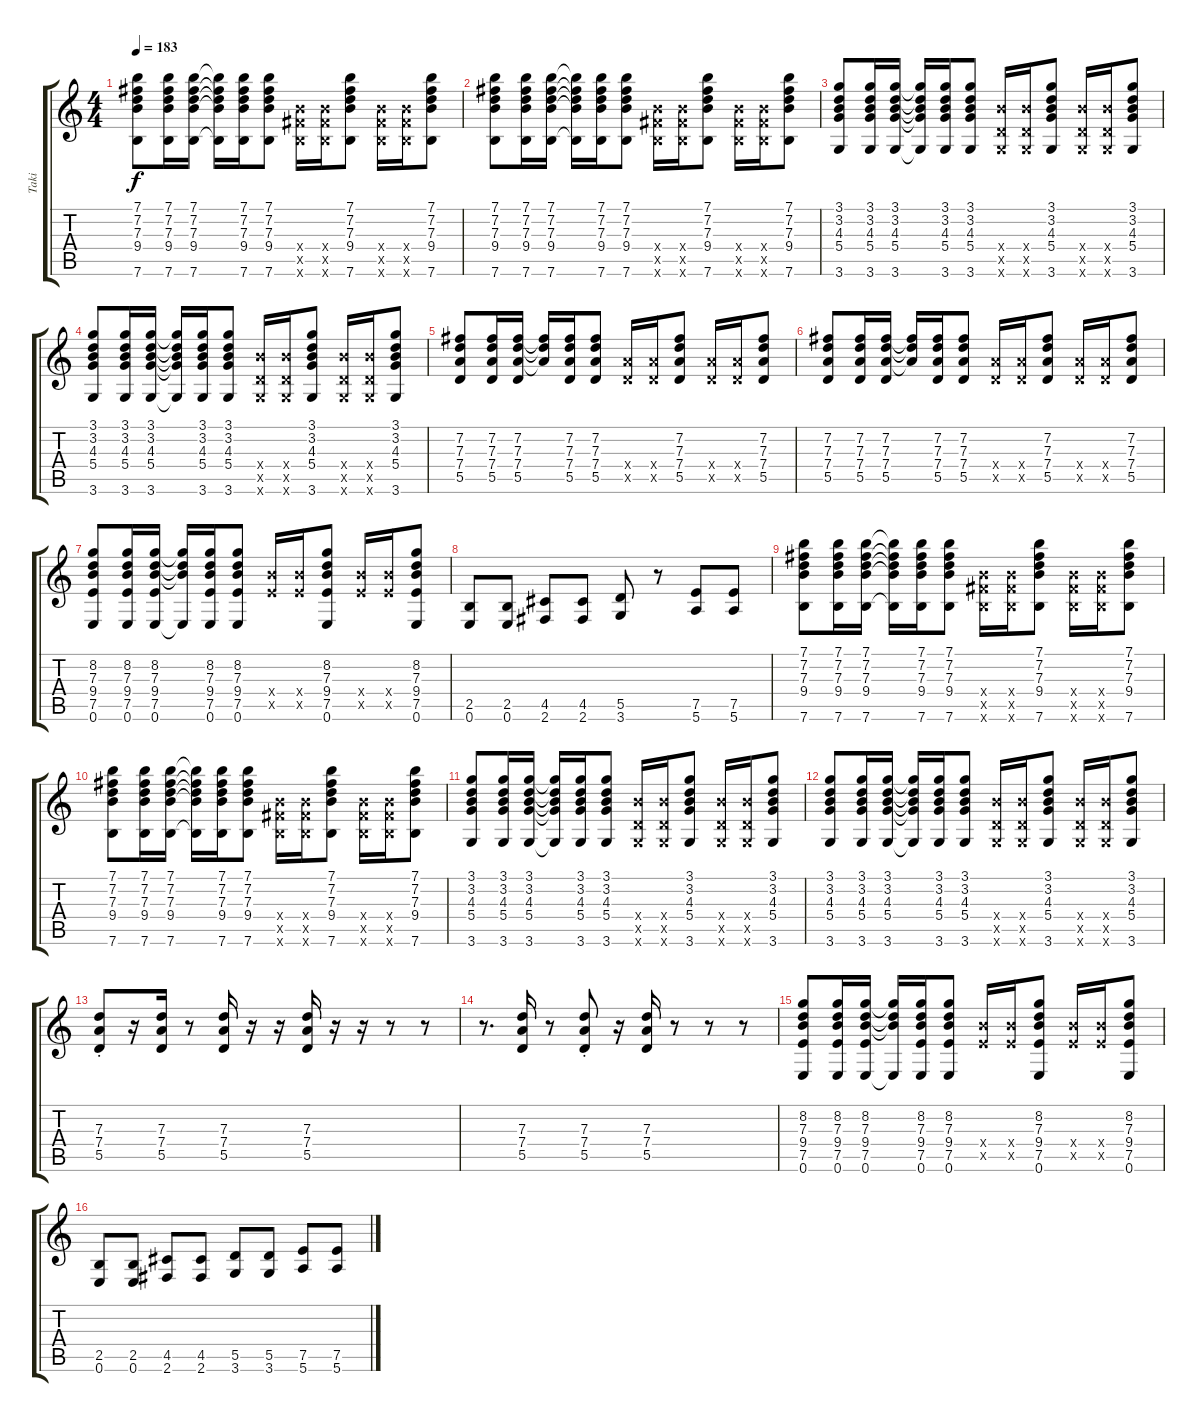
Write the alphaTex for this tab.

\track ("Taki" "Taki") {instrument distortionguitar}
\staff {score tabs}
\tuning (E4 B3 G3 D3 A2 E2) {hide}
\ts (4 4)
\tempo 183
\clef g2
\ks c
(7.1 7.2 7.3 9.4 7.6).8{dy f} (7.1 7.2 7.3 9.4 7.6).16 (7.1 7.2 7.3 9.4 7.6).16 (7.1{t} 7.2{t} 7.3{t} 9.4{t} 7.6{t}).16 (7.1 7.2 7.3 9.4 7.6).16 (7.1 7.2 7.3 9.4 7.6).8 (9.4{x} 9.5{x} 7.6{x}).16 (9.4{x} 9.5{x} 7.6{x}).16 (7.1 7.2 7.3 9.4 7.6).8 (9.4{x} 9.5{x} 7.6{x}).16 (9.4{x} 9.5{x} 7.6{x}).16 (7.1 7.2 7.3 9.4 7.6).8 |
(7.1 7.2 7.3 9.4 7.6).8 (7.1 7.2 7.3 9.4 7.6).16 (7.1 7.2 7.3 9.4 7.6).16 (7.1{t} 7.2{t} 7.3{t} 9.4{t} 7.6{t}).16 (7.1 7.2 7.3 9.4 7.6).16 (7.1 7.2 7.3 9.4 7.6).8 (9.4{x} 9.5{x} 7.6{x}).16 (9.4{x} 9.5{x} 7.6{x}).16 (7.1 7.2 7.3 9.4 7.6).8 (9.4{x} 9.5{x} 7.6{x}).16 (9.4{x} 9.5{x} 7.6{x}).16 (7.1 7.2 7.3 9.4 7.6).8 |
(3.1 3.2 4.3 5.4 3.6).8 (3.1 3.2 4.3 5.4 3.6).16 (3.1 3.2 4.3 5.4 3.6).16 (3.1{t} 3.2{t} 4.3{t} 5.4{t} 3.6{t}).16 (3.1 3.2 4.3 5.4 3.6).16 (3.1 3.2 4.3 5.4 3.6).8 (9.4{x} 5.5{x} 3.6{x}).16 (9.4{x} 5.5{x} 3.6{x}).16 (3.1 3.2 4.3 5.4 3.6).8 (9.4{x} 5.5{x} 3.6{x}).16 (9.4{x} 5.5{x} 3.6{x}).16 (3.1 3.2 4.3 5.4 3.6).8 |
(3.1 3.2 4.3 5.4 3.6).8 (3.1 3.2 4.3 5.4 3.6).16 (3.1 3.2 4.3 5.4 3.6).16 (3.1{t} 3.2{t} 4.3{t} 5.4{t} 3.6{t}).16 (3.1 3.2 4.3 5.4 3.6).16 (3.1 3.2 4.3 5.4 3.6).8 (9.4{x} 5.5{x} 3.6{x}).16 (9.4{x} 5.5{x} 3.6{x}).16 (3.1 3.2 4.3 5.4 3.6).8 (9.4{x} 5.5{x} 3.6{x}).16 (9.4{x} 5.5{x} 3.6{x}).16 (3.1 3.2 4.3 5.4 3.6).8 |
(7.2 7.3 7.4 5.5).8 (7.2 7.3 7.4 5.5).16 (7.2 7.3 7.4 5.5).16 (7.2{t} 7.3{t} 7.4{t}).16 (7.2 7.3 7.4 5.5).16 (7.2 7.3 7.4 5.5).8 (7.4{x} 5.5{x}).16 (7.4{x} 5.5{x}).16 (7.2 7.3 7.4 5.5).8 (7.4{x} 5.5{x}).16 (7.4{x} 5.5{x}).16 (7.2 7.3 7.4 5.5).8 |
(7.2 7.3 7.4 5.5).8 (7.2 7.3 7.4 5.5).16 (7.2 7.3 7.4 5.5).16 (7.2{t} 7.3{t} 7.4{t}).16 (7.2 7.3 7.4 5.5).16 (7.2 7.3 7.4 5.5).8 (7.4{x} 5.5{x}).16 (7.4{x} 5.5{x}).16 (7.2 7.3 7.4 5.5).8 (7.4{x} 5.5{x}).16 (7.4{x} 5.5{x}).16 (7.2 7.3 7.4 5.5).8 |
(8.2 7.3 9.4 7.5 0.6).8 (8.2 7.3 9.4 7.5 0.6).16 (8.2 7.3 9.4 7.5 0.6).16 (8.2{t} 7.3{t} 9.4{t} 0.6{t}).16 (8.2 7.3 9.4 7.5 0.6).16 (8.2 7.3 9.4 7.5 0.6).8 (9.4{x} 7.5{x}).16 (9.4{x} 7.5{x}).16 (8.2 7.3 9.4 7.5 0.6).8 (9.4{x} 7.5{x}).16 (9.4{x} 7.5{x}).16 (8.2 7.3 9.4 7.5 0.6).8 |
(2.5 0.6).8 (2.5 0.6).8 (4.5 2.6).8 (4.5 2.6).8 (5.5 3.6).8 r.8 (7.5 5.6).8 (7.5 5.6).8 |
(7.1 7.2 7.3 9.4 7.6).8 (7.1 7.2 7.3 9.4 7.6).16 (7.1 7.2 7.3 9.4 7.6).16 (7.1{t} 7.2{t} 7.3{t} 9.4{t} 7.6{t}).16 (7.1 7.2 7.3 9.4 7.6).16 (7.1 7.2 7.3 9.4 7.6).8 (9.4{x} 9.5{x} 7.6{x}).16 (9.4{x} 9.5{x} 7.6{x}).16 (7.1 7.2 7.3 9.4 7.6).8 (9.4{x} 9.5{x} 7.6{x}).16 (9.4{x} 9.5{x} 7.6{x}).16 (7.1 7.2 7.3 9.4 7.6).8 |
(7.1 7.2 7.3 9.4 7.6).8 (7.1 7.2 7.3 9.4 7.6).16 (7.1 7.2 7.3 9.4 7.6).16 (7.1{t} 7.2{t} 7.3{t} 9.4{t} 7.6{t}).16 (7.1 7.2 7.3 9.4 7.6).16 (7.1 7.2 7.3 9.4 7.6).8 (9.4{x} 9.5{x} 7.6{x}).16 (9.4{x} 9.5{x} 7.6{x}).16 (7.1 7.2 7.3 9.4 7.6).8 (9.4{x} 9.5{x} 7.6{x}).16 (9.4{x} 9.5{x} 7.6{x}).16 (7.1 7.2 7.3 9.4 7.6).8 |
(3.1 3.2 4.3 5.4 3.6).8 (3.1 3.2 4.3 5.4 3.6).16 (3.1 3.2 4.3 5.4 3.6).16 (3.1{t} 3.2{t} 4.3{t} 5.4{t} 3.6{t}).16 (3.1 3.2 4.3 5.4 3.6).16 (3.1 3.2 4.3 5.4 3.6).8 (9.4{x} 5.5{x} 3.6{x}).16 (9.4{x} 5.5{x} 3.6{x}).16 (3.1 3.2 4.3 5.4 3.6).8 (9.4{x} 5.5{x} 3.6{x}).16 (9.4{x} 5.5{x} 3.6{x}).16 (3.1 3.2 4.3 5.4 3.6).8 |
(3.1 3.2 4.3 5.4 3.6).8 (3.1 3.2 4.3 5.4 3.6).16 (3.1 3.2 4.3 5.4 3.6).16 (3.1{t} 3.2{t} 4.3{t} 5.4{t} 3.6{t}).16 (3.1 3.2 4.3 5.4 3.6).16 (3.1 3.2 4.3 5.4 3.6).8 (9.4{x} 5.5{x} 3.6{x}).16 (9.4{x} 5.5{x} 3.6{x}).16 (3.1 3.2 4.3 5.4 3.6).8 (9.4{x} 5.5{x} 3.6{x}).16 (9.4{x} 5.5{x} 3.6{x}).16 (3.1 3.2 4.3 5.4 3.6).8 |
(7.3{st} 7.4{st} 5.5{st}).8 r.16 (7.3 7.4 5.5).16 r.8 (7.3 7.4 5.5).16 r.16 r.16 (7.3 7.4 5.5).16 r.16 r.16 r.8 r.8 |
r.8{d} (7.3 7.4 5.5).16 r.8 (7.3{st} 7.4{st} 5.5{st}).8 r.16 (7.3 7.4 5.5).16 r.8 r.8 r.8 |
(8.2 7.3 9.4 7.5 0.6).8 (8.2 7.3 9.4 7.5 0.6).16 (8.2 7.3 9.4 7.5 0.6).16 (8.2{t} 7.3{t} 9.4{t} 0.6{t}).16 (8.2 7.3 9.4 7.5 0.6).16 (8.2 7.3 9.4 7.5 0.6).8 (9.4{x} 7.5{x}).16 (9.4{x} 7.5{x}).16 (8.2 7.3 9.4 7.5 0.6).8 (9.4{x} 7.5{x}).16 (9.4{x} 7.5{x}).16 (8.2 7.3 9.4 7.5 0.6).8 |
(2.5 0.6).8 (2.5 0.6).8 (4.5 2.6).8 (4.5 2.6).8 (5.5 3.6).8 (5.5 3.6).8 (7.5 5.6).8 (7.5 5.6).8
